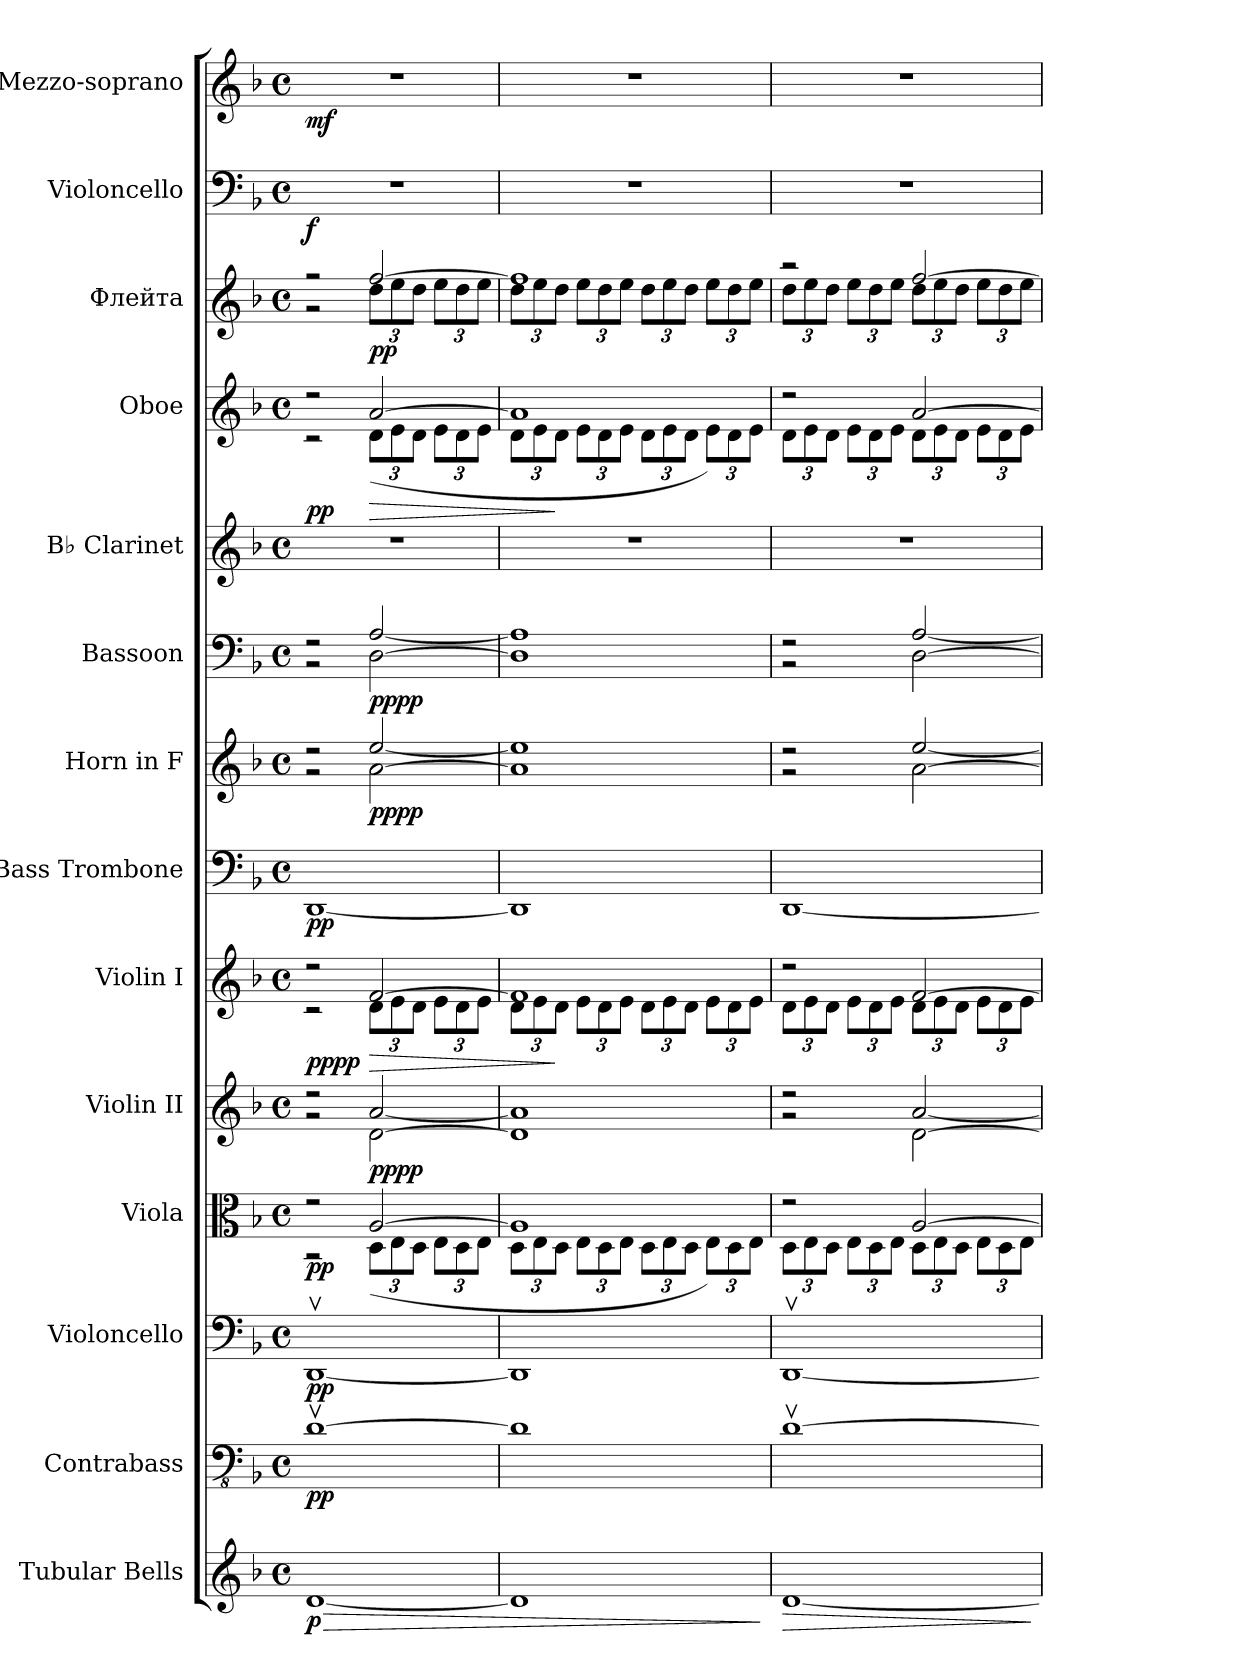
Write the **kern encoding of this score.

**kern	**dynam	**kern	**dynam	**kern	**dynam	**kern	**dynam	**kern	**dynam	**kern	**dynam	**kern	**dynam	**kern	**dynam	**kern	**dynam	**kern	**kern	**dynam	**kern	**dynam	**kern	**dynam	**kern	**dynam
*part14	*part14	*part13	*part13	*part12	*part12	*part11	*part11	*part10	*part10	*part9	*part9	*part8	*part8	*part7	*part7	*part6	*part6	*part5	*part4	*part4	*part3	*part3	*part2	*part2	*part1	*part1
*staff14	*staff14	*staff13	*staff13	*staff12	*staff12	*staff11	*staff11	*staff10	*staff10	*staff9	*staff9	*staff8	*staff8	*staff7	*staff7	*staff6	*staff6	*staff5	*staff4	*staff4	*staff3	*staff3	*staff2	*staff2	*staff1	*staff1
*I"Tubular Bells	*	*I"Contrabass	*	*I"Violoncello	*	*I"Viola	*	*I"Violin II	*	*I"Violin I	*	*I"Bass Trombone	*	*I"Horn in F	*	*I"Bassoon	*	*I"B♭ Clarinet	*I"Oboe	*	*I"Флейта	*	*I"Violoncello	*	*I"Mezzo-soprano	*
*I'Tu. Be.	*	*I'Cb	*	*I'Vc	*	*I'Vla	*	*I'Vln	*	*I'Vln	*	*I'B. Tbn.	*	*	*	*I'Bsn.	*	*I'B♭ Cl.	*I'Ob.	*	*	*	*I'Vc.	*	*I'Mzs.	*
*clefG2	*	*clefFv4	*	*clefF4	*	*clefC3	*	*clefG2	*	*clefG2	*	*clefF4	*	*clefG2	*	*clefF4	*	*clefG2	*clefG2	*	*clefG2	*	*clefF4	*	*clefG2	*
*	*	*ITrd7c12	*	*	*	*	*	*	*	*	*	*	*	*ITrd4c7	*	*	*	*ITrd1c2	*	*	*	*	*	*	*	*
*k[b-]	*	*k[b-]	*	*k[b-]	*	*k[b-]	*	*k[b-]	*	*k[b-]	*	*k[b-]	*	*k[b-e-]	*	*k[b-]	*	*k[b-e-a-]	*k[b-]	*	*k[b-]	*	*k[b-]	*	*k[b-]	*
*M4/4	*	*M4/4	*	*M4/4	*	*M4/4	*	*M4/4	*	*M4/4	*	*M4/4	*	*M4/4	*	*M4/4	*	*M4/4	*M4/4	*	*M4/4	*	*M4/4	*	*M4/4	*
*met(c)	*	*met(c)	*	*met(c)	*	*met(c)	*	*met(c)	*	*met(c)	*	*met(c)	*	*met(c)	*	*met(c)	*	*met(c)	*met(c)	*	*met(c)	*	*met(c)	*	*met(c)	*
*MM100	*	*MM100	*	*MM100	*	*MM100	*	*MM100	*	*MM100	*	*MM100	*	*MM100	*	*MM100	*	*MM100	*MM100	*	*MM100	*	*MM100	*	*MM100	*
=1	=1	=1	=1	=1	=1	=1	=1	=1	=1	=1	=1	=1	=1	=1	=1	=1	=1	=1	=1	=1	=1	=1	=1	=1	=1	=1
!	!LO:HP:b	!	!	!	!	!	!	!	!	!	!	!	!	!	!	!	!	!	!	!	!	!	!	!	!	!
*	*	*	*	*	*	*^	*	*^	*	*^	*	*	*	*^	*	*^	*	*	*^	*	*^	*	*	*	*	*
!	!LO:DY:n=1:b	!	!LO:DY:b	!	!LO:DY:b	!	!	!LO:DY:b	!	!	!	!	!	!LO:DY:b	!	!	!	!	!	!	!	!	!	!	!	!	!	!	!	!	!	!	!
!	!	!	!	!	!	!	!	!	!	!	!	!	!	!LO:DY:n=1:b	!	!LO:DY:b	!	!	!	!	!	!	!	!	!	!LO:DY:b	!	!	!	!	!LO:DY:b	!	!LO:DY:b
[1d	> p	[1DDv	pp	[1DDv	pp	2r	2r	pp	2r	2r	.	2r	2r	pp pp	[1DD	pp	2r	2r	.	2r	2r	.	1r	2r	2r	pp	2r	2r	.	1r	f	1r	mf
*	*	*	*	*	*	*	*Xbrackettup	*	*	*	*	*	*	*	*	*	*	*	*	*	*	*	*	*	*	*	*	*	*	*	*	*	*
!	!	!	!	!	!	!	!	!	!	!	!	!	!	!LO:HP:b	!	!	!	!	!	!	!	!	!	!	!	!	!	!	!	!	!	!	!
*	*	*	*	*	*	*	*	*	*	*	*	*	*Xbrackettup	*	*	*	*	*	*	*	*	*	*	*	*	*	*	*	*	*	*	*	*
!	!	!	!	!	!	!	!	!	!	!	!	!	!	!	!	!	!	!	!	!	!	!	!	!	!	!LO:HP:b	!	!	!	!	!	!	!
*	*	*	*	*	*	*	*	*	*	*	*	*	*	*	*	*	*	*	*	*	*	*	*	*	*Xbrackettup	*	*	*Xbrackettup	*	*	*	*	*
!	!	!	!	!	!	!	!	!	!	!	!LO:DY:b	!	!	!	!	!	!	!	!	!	!	!	!	!	!	!	!	!	!	!	!	!	!
!	!	!	!	!	!	!	!	!	!	!	!LO:DY:n=1:b	!	!	!	!	!	!	!	!LO:DY:b	!	!	!	!	!	!	!	!	!	!	!	!	!	!
!	!	!	!	!	!	!	!	!	!	!	!	!	!	!	!	!	!	!	!LO:DY:n=1:b	!	!	!LO:DY:b	!	!	!	!	!	!	!	!	!	!	!
!	!	!	!	!	!	!	!	!	!	!	!	!	!	!	!	!	!	!	!	!	!	!LO:DY:n=1:b	!	!	!	!	!	!	!LO:DY:b	!	!	!	!
.	.	.	.	.	.	[2A/	(12D\L	.	[2d\	[2a/	pp pp	[2f/	12d\L	>	.	.	[2d\	[2a/	pp pp	[2D\	[2A/	pp pp	.	[2a/	(12d\L	>	[2ff/	12dd\L	pp	.	.	.	.
.	.	.	.	.	.	.	12E\	.	.	.	.	.	12e\	.	.	.	.	.	.	.	.	.	.	.	12e\	.	.	12ee\	.	.	.	.	.
.	.	.	.	.	.	.	12D\J	.	.	.	.	.	12d\J	.	.	.	.	.	.	.	.	.	.	.	12d\J	.	.	12dd\J	.	.	.	.	.
.	.	.	.	.	.	.	12E\L	.	.	.	.	.	12e\L	.	.	.	.	.	.	.	.	.	.	.	12e\L	.	.	12ee\L	.	.	.	.	.
.	.	.	.	.	.	.	12D\	.	.	.	.	.	12d\	.	.	.	.	.	.	.	.	.	.	.	12d\	.	.	12dd\	.	.	.	.	.
.	.	.	.	.	.	.	12E\J	.	.	.	.	.	12e\J	.	.	.	.	.	.	.	.	.	.	.	12e\J	.	.	12ee\J	.	.	.	.	.
=2	=2	=2	=2	=2	=2	=2	=2	=2	=2	=2	=2	=2	=2	=2	=2	=2	=2	=2	=2	=2	=2	=2	=2	=2	=2	=2	=2	=2	=2	=2	=2	=2	=2
1d]	.	1DD]	.	1DD]	.	1A]	12D\L	.	1d]	1a]	.	1f]	12d\L	.	1DD]	.	1d]	1a]	.	1D]	1A]	.	1r	1a]	12d\L	.	1ff]	12dd\L	.	1r	.	1r	.
.	.	.	.	.	.	.	12E\	.	.	.	.	.	12e\	.	.	.	.	.	.	.	.	.	.	.	12e\	.	.	12ee\	.	.	.	.	.
.	.	.	.	.	.	.	12D\J	.	.	.	.	.	12d\J	]	.	.	.	.	.	.	.	.	.	.	12d\J	]	.	12dd\J	.	.	.	.	.
.	.	.	.	.	.	.	12E\L	.	.	.	.	.	12e\L	.	.	.	.	.	.	.	.	.	.	.	12e\L	.	.	12ee\L	.	.	.	.	.
.	.	.	.	.	.	.	12D\	.	.	.	.	.	12d\	.	.	.	.	.	.	.	.	.	.	.	12d\	.	.	12dd\	.	.	.	.	.
.	.	.	.	.	.	.	12E\J	.	.	.	.	.	12e\J	.	.	.	.	.	.	.	.	.	.	.	12e\J	.	.	12ee\J	.	.	.	.	.
.	.	.	.	.	.	.	12D\L	.	.	.	.	.	12d\L	.	.	.	.	.	.	.	.	.	.	.	12d\L	.	.	12dd\L	.	.	.	.	.
.	.	.	.	.	.	.	12E\	.	.	.	.	.	12e\	.	.	.	.	.	.	.	.	.	.	.	12e\	.	.	12ee\	.	.	.	.	.
.	.	.	.	.	.	.	12D\J	.	.	.	.	.	12d\J	.	.	.	.	.	.	.	.	.	.	.	12d\J	.	.	12dd\J	.	.	.	.	.
.	.	.	.	.	.	.	12E\L)	.	.	.	.	.	12e\L	.	.	.	.	.	.	.	.	.	.	.	12e\L)	.	.	12ee\L	.	.	.	.	.
.	.	.	.	.	.	.	12D\	.	.	.	.	.	12d\	.	.	.	.	.	.	.	.	.	.	.	12d\	.	.	12dd\	.	.	.	.	.
.	.	.	.	.	.	.	12E\J	.	.	.	.	.	12e\J	.	.	.	.	.	.	.	.	.	.	.	12e\J	.	.	12ee\J	.	.	.	.	.
*	*	*	*	*	*	*v	*v	*	*	*	*	*v	*v	*	*	*	*v	*v	*	*v	*v	*	*	*v	*v	*	*v	*v	*	*	*	*	*
*	*	*	*	*	*	*	*	*v	*v	*	*	*	*	*	*	*	*	*	*	*	*	*	*	*	*	*	*
.	]	.	.	.	.	.	.	.	.	.	.	.	.	.	.	.	.	.	.	.	.	.	.	.	.	.
=3	=3	=3	=3	=3	=3	=3	=3	=3	=3	=3	=3	=3	=3	=3	=3	=3	=3	=3	=3	=3	=3	=3	=3	=3	=3	=3
!	!LO:HP:b	!	!	!	!	!	!	!	!	!	!	!	!	!	!	!	!	!	!	!	!	!	!	!	!	!
*	*	*	*	*	*	*^	*	*^	*	*^	*	*	*	*^	*	*^	*	*	*^	*	*^	*	*	*	*	*
[1d	>	[1DDv	.	[1DDv	.	2r	12D\L	.	2r	2r	.	2r	12d\L	.	[1DD	.	2r	2r	.	2r	2r	.	1r	2r	12d\L	.	2r	12dd\L	.	1r	.	1r	.
.	.	.	.	.	.	.	12E\	.	.	.	.	.	12e\	.	.	.	.	.	.	.	.	.	.	.	12e\	.	.	12ee\	.	.	.	.	.
.	.	.	.	.	.	.	12D\J	.	.	.	.	.	12d\J	.	.	.	.	.	.	.	.	.	.	.	12d\J	.	.	12dd\J	.	.	.	.	.
.	.	.	.	.	.	.	12E\L	.	.	.	.	.	12e\L	.	.	.	.	.	.	.	.	.	.	.	12e\L	.	.	12ee\L	.	.	.	.	.
.	.	.	.	.	.	.	12D\	.	.	.	.	.	12d\	.	.	.	.	.	.	.	.	.	.	.	12d\	.	.	12dd\	.	.	.	.	.
.	.	.	.	.	.	.	12E\J	.	.	.	.	.	12e\J	.	.	.	.	.	.	.	.	.	.	.	12e\J	.	.	12ee\J	.	.	.	.	.
.	.	.	.	.	.	[2A/	12D\L	.	[2d\	[2a/	.	[2f/	12d\L	.	.	.	[2d\	[2a/	.	[2D\	[2A/	.	.	[2a/	12d\L	.	[2ff/	12dd\L	.	.	.	.	.
.	.	.	.	.	.	.	12E\	.	.	.	.	.	12e\	.	.	.	.	.	.	.	.	.	.	.	12e\	.	.	12ee\	.	.	.	.	.
.	.	.	.	.	.	.	12D\J	.	.	.	.	.	12d\J	.	.	.	.	.	.	.	.	.	.	.	12d\J	.	.	12dd\J	.	.	.	.	.
.	.	.	.	.	.	.	12E\L	.	.	.	.	.	12e\L	.	.	.	.	.	.	.	.	.	.	.	12e\L	.	.	12ee\L	.	.	.	.	.
.	.	.	.	.	.	.	12D\	.	.	.	.	.	12d\	.	.	.	.	.	.	.	.	.	.	.	12d\	.	.	12dd\	.	.	.	.	.
.	.	.	.	.	.	.	12E\J	.	.	.	.	.	12e\J	.	.	.	.	.	.	.	.	.	.	.	12e\J	.	.	12ee\J	.	.	.	.	.
*	*	*	*	*	*	*v	*v	*	*	*	*	*v	*v	*	*	*	*v	*v	*	*v	*v	*	*	*v	*v	*	*v	*v	*	*	*	*	*
*	*	*	*	*	*	*	*	*v	*v	*	*	*	*	*	*	*	*	*	*	*	*	*	*	*	*	*	*
.	]	.	.	.	.	.	.	.	.	.	.	.	.	.	.	.	.	.	.	.	.	.	.	.	.	.
=	=	=	=	=	=	=	=	=	=	=	=	=	=	=	=	=	=	=	=	=	=	=	=	=	=	=
*-	*-	*-	*-	*-	*-	*-	*-	*-	*-	*-	*-	*-	*-	*-	*-	*-	*-	*-	*-	*-	*-	*-	*-	*-	*-	*-
